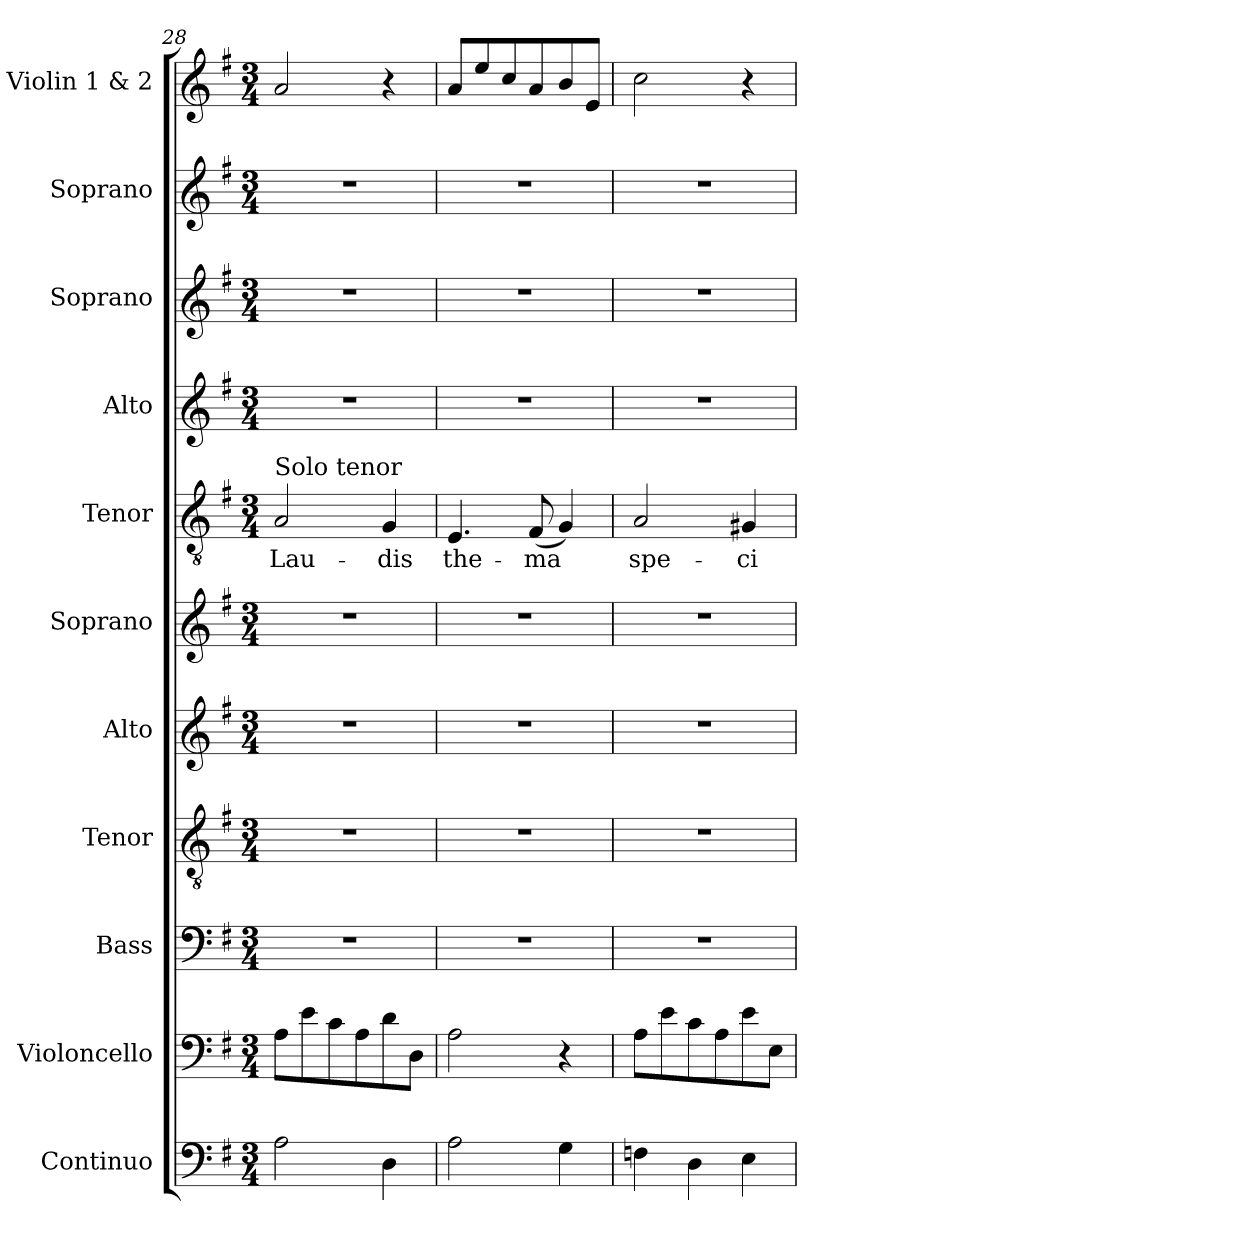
**kern	**kern	**kern	**kern	**kern	**kern	**kern	**text	**kern	**kern	**kern	**kern
*part11	*part10	*part9	*part8	*part7	*part6	*part5	*part5	*part4	*part3	*part2	*part1
*staff11	*staff10	*staff9	*staff8	*staff7	*staff6	*staff5	*staff5	*staff4	*staff3	*staff2	*staff1
*I"Continuo	*I"Violoncello	*I"Bass	*I"Tenor	*I"Alto	*I"Soprano	*I"Tenor	*	*I"Alto	*I"Soprano	*I"Soprano	*I"Violin 1 & 2
*I'Cont.	*I'Vc.	*I'B.	*I'T.	*I'A.	*I'S.	*I'T.	*	*I'A.	*I'S.	*I'S.	*I'Vln. 1/2
!!LO:LB:g=z
*clefF4	*clefF4	*clefF4	*clefGv2	*clefG2	*clefG2	*clefGv2	*	*clefG2	*clefG2	*clefG2	*clefG2
*	*	*	*ITrd7c12	*	*	*ITrd7c12	*	*	*	*	*
*k[f#]	*k[f#]	*k[f#]	*k[f#]	*k[f#]	*k[f#]	*k[f#]	*	*k[f#]	*k[f#]	*k[f#]	*k[f#]
*G:	*G:	*G:	*G:	*G:	*G:	*G:	*	*G:	*G:	*G:	*G:
*M3/4	*M3/4	*M3/4	*M3/4	*M3/4	*M3/4	*M3/4	*	*M3/4	*M3/4	*M3/4	*M3/4
=28	=28	=28	=28	=28	=28	=28	=28	=28	=28	=28	=28
!	!	!LO:N:vis=1	!LO:N:vis=1	!LO:N:vis=1	!LO:N:vis=1	!	!	!	!	!	!
!	!	!	!	!	!	!LO:TX:a:t=Solo tenor	!	!	!	!	!
!	!	!	!	!	!	!	!LO:LY:b:color=#000000	!LO:N:vis=1	!LO:N:vis=1	!LO:N:vis=1	!
2Ai\	8Ai\L	2.r	2.r	2.r	2.r	2AAi/	Lau-	2.r	2.r	2.r	2ai/
.	8ei\	.	.	.	.	.	.	.	.	.	.
.	8ci\	.	.	.	.	.	.	.	.	.	.
.	8Ai\	.	.	.	.	.	.	.	.	.	.
!	!	!	!	!	!	!	!LO:LY:b:color=#000000	!	!	!	!
4Di\	8di\	.	.	.	.	4GGi/	-dis	.	.	.	4r
.	8Di\J	.	.	.	.	.	.	.	.	.	.
=29	=29	=29	=29	=29	=29	=29	=29	=29	=29	=29	=29
!	!	!LO:N:vis=1	!LO:N:vis=1	!LO:N:vis=1	!LO:N:vis=1	!	!	!	!	!	!
!	!	!	!	!	!	!	!LO:LY:b:color=#000000	!LO:N:vis=1	!LO:N:vis=1	!LO:N:vis=1	!
2Ai\	2Ai\	2.r	2.r	2.r	2.r	4.EEi/	the-	2.r	2.r	2.r	8ai/L
.	.	.	.	.	.	.	.	.	.	.	8eei/
.	.	.	.	.	.	.	.	.	.	.	8cci/
!	!	!	!	!	!	!	!LO:LY:b:color=#000000	!	!	!	!
.	.	.	.	.	.	(8FF#i/	-ma	.	.	.	8ai/
4Gi\	4r	.	.	.	.	4GGi/)	.	.	.	.	8bi/
.	.	.	.	.	.	.	.	.	.	.	8ei/J
=30	=30	=30	=30	=30	=30	=30	=30	=30	=30	=30	=30
!	!	!LO:N:vis=1	!LO:N:vis=1	!LO:N:vis=1	!LO:N:vis=1	!	!	!	!	!	!
!	!	!	!	!	!	!	!LO:LY:b:color=#000000	!LO:N:vis=1	!LO:N:vis=1	!LO:N:vis=1	!
4Fni\	8Ai\L	2.r	2.r	2.r	2.r	2AAi/	spe-	2.r	2.r	2.r	2cci\
.	8ei\	.	.	.	.	.	.	.	.	.	.
4Di\	8ci\	.	.	.	.	.	.	.	.	.	.
.	8Ai\	.	.	.	.	.	.	.	.	.	.
!	!	!	!	!	!	!	!LO:LY:b:color=#000000	!	!	!	!
4Ei\	8ei\	.	.	.	.	4GG#Xi/	-ci-	.	.	.	4r
.	8Ei\J	.	.	.	.	.	.	.	.	.	.
=	=	=	=	=	=	=	=	=	=	=	=
*-	*-	*-	*-	*-	*-	*-	*-	*-	*-	*-	*-
